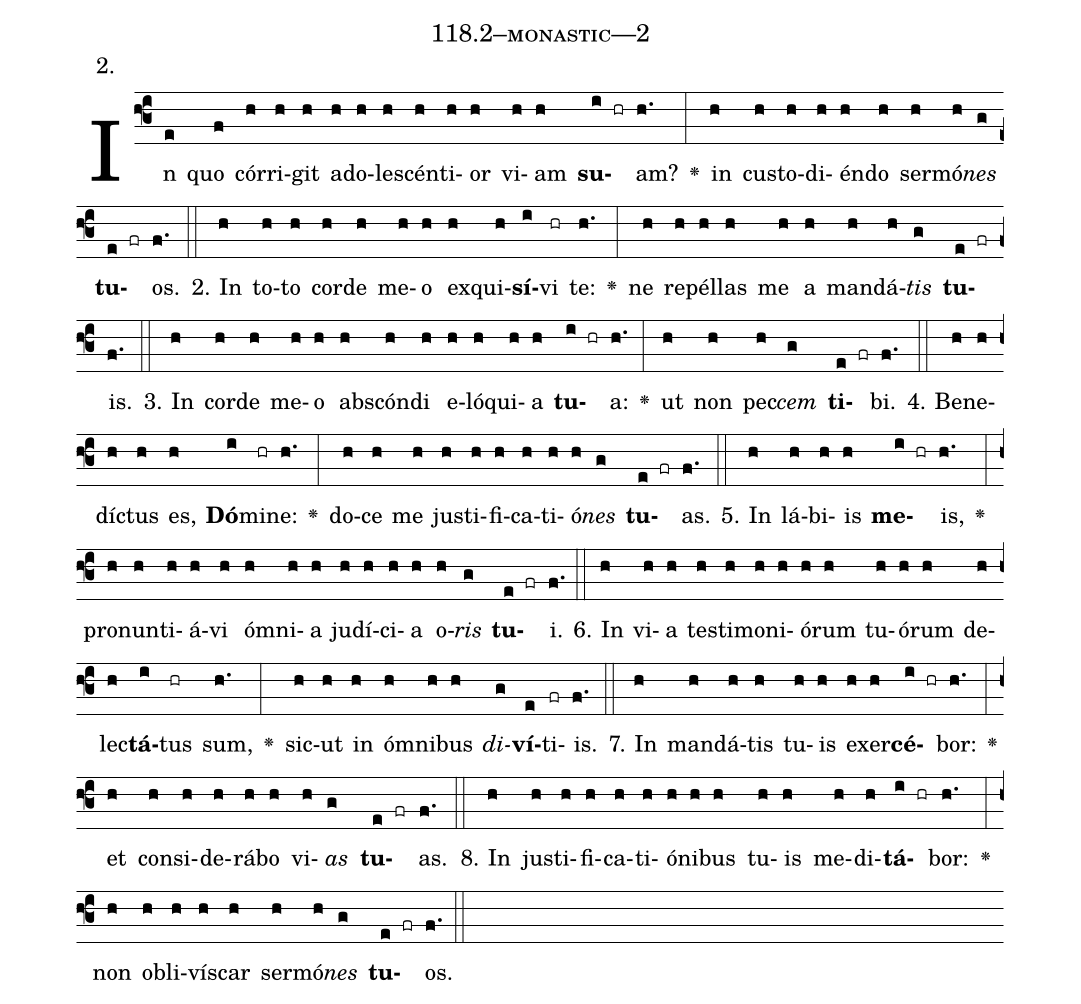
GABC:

name: 118.2--monastic---2;
annotation: 2.;
%%
(f3)In(e) quo(f) cór(h)ri(h)git(h) ad(h)o(h)le(h)scén(h)ti(h)or(h) vi(h)am(h) <b>su</b>(i hr)am?(h.) <v>\greheightstar</v>(:) in(h) cus(h)to(h)di(h)én(h)do(h) ser(h)mó(h)<i>nes</i>(g) <b>tu</b>(e fr)os.(f.) (::)
2. In(h) to(h)to(h) cor(h)de(h) me(h)o(h) ex(h)qui(h)<b>sí</b>(i)vi(hr) te:(h.) <v>\greheightstar</v>(:) ne(h) re(h)pél(h)las(h) me(h) a(h) man(h)dá(h)<i>tis</i>(g) <b>tu</b>(e fr)is.(f.) (::)
3. In(h) cor(h)de(h) me(h)o(h) abs(h)cón(h)di(h) e(h)ló(h)qui(h)a(h) <b>tu</b>(i hr)a:(h.) <v>\greheightstar</v>(:) ut(h) non(h) pec(h)<i>cem</i>(g) <b>ti</b>(e fr)bi.(f.) (::)
4. Be(h)ne(h)díc(h)tus(h) es,(h) <b>Dó</b>(i)mi(hr)ne:(h.) <v>\greheightstar</v>(:) do(h)ce(h) me(h) jus(h)ti(h)fi(h)ca(h)ti(h)ó(h)<i>nes</i>(g) <b>tu</b>(e fr)as.(f.) (::)
5. In(h) lá(h)bi(h)is(h) <b>me</b>(i hr)is,(h.) <v>\greheightstar</v>(:) pro(h)nun(h)ti(h)á(h)vi(h) óm(h)ni(h)a(h) ju(h)dí(h)ci(h)a(h) o(h)<i>ris</i>(g) <b>tu</b>(e fr)i.(f.) (::)
6. In(h) vi(h)a(h) tes(h)ti(h)mo(h)ni(h)ó(h)rum(h) tu(h)ó(h)rum(h) de(h)lec(h)<b>tá</b>(i)tus(hr) sum,(h.) <v>\greheightstar</v>(:) sic(h)ut(h) in(h) óm(h)ni(h)bus(h) <i>di</i>(g)<b>ví</b>(e)ti(fr)is.(f.) (::)
7. In(h) man(h)dá(h)tis(h) tu(h)is(h) ex(h)er(h)<b>cé</b>(i hr)bor:(h.) <v>\greheightstar</v>(:) et(h) con(h)si(h)de(h)rá(h)bo(h) vi(h)<i>as</i>(g) <b>tu</b>(e fr)as.(f.) (::)
8. In(h) jus(h)ti(h)fi(h)ca(h)ti(h)ó(h)ni(h)bus(h) tu(h)is(h) me(h)di(h)<b>tá</b>(i hr)bor:(h.) <v>\greheightstar</v>(:) non(h) ob(h)li(h)vís(h)car(h) ser(h)mó(h)<i>nes</i>(g) <b>tu</b>(e fr)os.(f.) (::)
